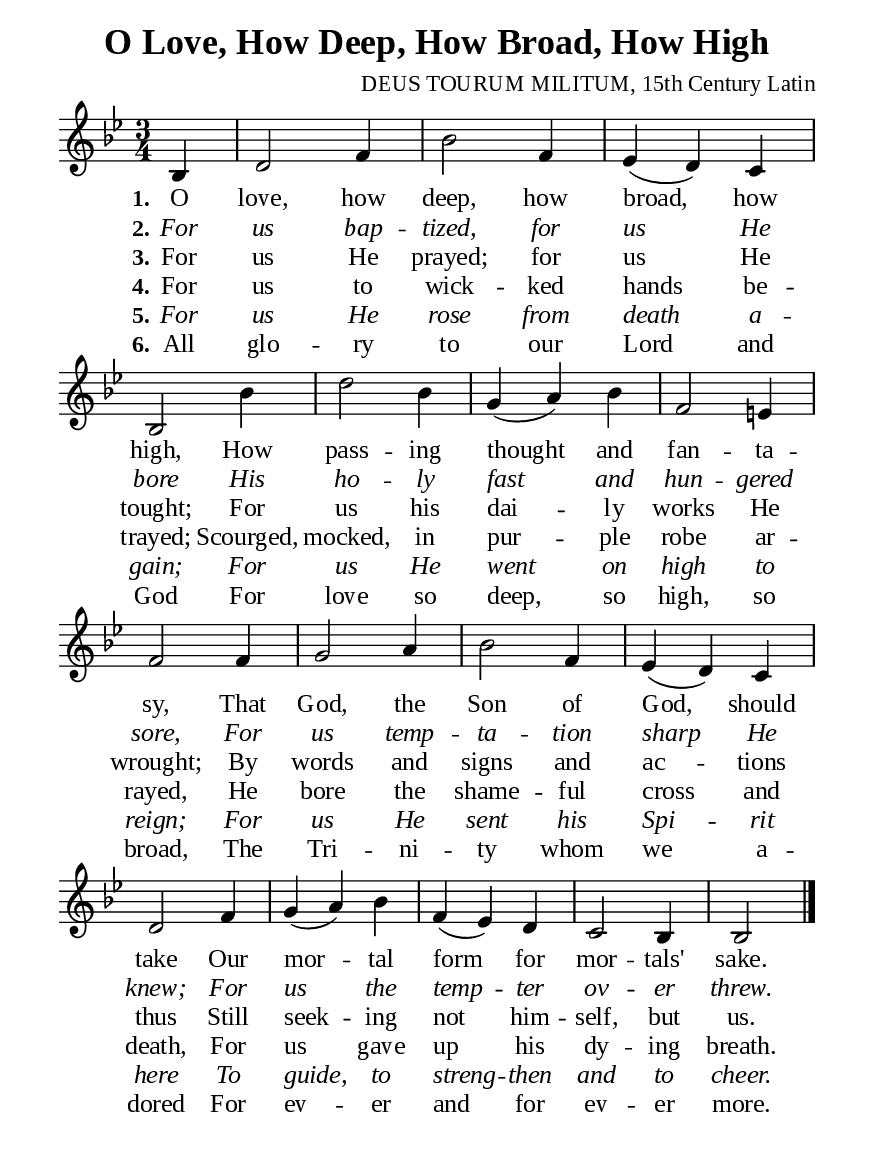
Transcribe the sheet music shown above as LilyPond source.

%%%%%%%%%%%%%%%%%%%%%%%%%%%%%
% CONTENTS OF THIS DOCUMENT
% 1. Common settings
% 2. Verse music
% 3. Verse lyrics
% 4. Layout
%%%%%%%%%%%%%%%%%%%%%%%%%%%%%

%%%%%%%%%%%%%%%%%%%%%%%%%%%%%
% 1. Common settings
%%%%%%%%%%%%%%%%%%%%%%%%%%%%%
\version "2.18.2"

\header {
  title = "O Love, How Deep, How Broad, How High"
  composer = "DEUS TOURUM MILITUM, 15th Century Latin"
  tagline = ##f
}

global= {
  \key bes \major
  \time 3/4
  \override Score.BarNumber.break-visibility = ##(#f #f #f)
  \override Lyrics.LyricSpace.minimum-distance = #3.0
}

\paper {
  #(set-paper-size "a5")
  top-margin = 3.2\mm
  bottom-marign = 10\mm
  left-margin = 10\mm
  right-margin = 10\mm
  indent = #0
  #(define fonts
	 (make-pango-font-tree "Liberation Serif"
	 		       "Liberation Serif"
			       "Liberation Serif"
			       (/ 20 20)))
}

printItalic = \with {
  \override LyricText.font-shape = #'italic
}

%%%%%%%%%%%%%%%%%%%%%%%%%%%%%
% 2. Verse music
%%%%%%%%%%%%%%%%%%%%%%%%%%%%%
musicVerseSoprano = \relative c' {
                    \partial 4 bes4 |
  %{	01	%} d2 f4 |
  %{	02	%} bes2 f4 |
  %{	03	%} ees4 (d) c |
  %{	04	%} bes2 bes'4 |
  %{	05	%} d2 bes4 |
  %{	06	%} g (a) bes |
  %{	07	%} f2 e!4 |
  %{	08	%} f2 f4 |
  %{	09	%} g2 a4 |
  %{	10	%} bes2 f4 |
  %{	11	%} ees (d) c |
  %{	12	%} d2 f4 |
  %{	13	%} g (a) bes |
  %{	14	%} f (ees) d |
  %{	15	%} c2 bes4 |
                    bes2 \bar "|."
}

%%%%%%%%%%%%%%%%%%%%%%%%%%%%%
% 3. Verse lyrics
%%%%%%%%%%%%%%%%%%%%%%%%%%%%%
verseOne = \lyricmode {
  \set stanza = #"1."
  O love, how deep, how broad, how high,
  How pass -- ing thought and fan -- ta -- sy,
  That God, the Son of God, should take
  Our mor -- tal form for mor -- tals' sake.
}

verseTwo = \lyricmode {
  \set stanza = #"2."
  For us bap -- tized, for us He bore
  His ho -- ly fast and hun -- gered sore,
  For us temp -- ta -- tion sharp He knew;
  For us the temp -- ter ov -- er threw.
}

verseThree = \lyricmode {
  \set stanza = #"3."
  For us He prayed; for us He tought;
  For us his dai -- ly works He wrought;
  By words and signs and ac -- tions thus
  Still seek -- ing not him -- self, but us.
}

verseFour = \lyricmode {
  \set stanza = #"4."
  For us to wick -- ked hands be -- trayed;
  Scourged, mocked, in pur -- ple robe ar -- rayed,
  He bore the shame -- ful cross and death,
  For us gave up his dy -- ing breath.
}

verseFive = \lyricmode {
  \set stanza = #"5."
  For us He rose from death a -- gain;
  For us He went on high to reign;
  For us He sent his Spi -- rit here
  To guide, to streng -- then and to cheer.
}

verseSix = \lyricmode {
  \set stanza = #"6."
  All glo -- ry to our Lord and God
  For love so deep, so high, so broad,
  The Tri -- ni -- ty whom we a -- dored
  For ev -- er and for ev -- er more.
}

%%%%%%%%%%%%%%%%%%%%%%%%%%%%%
% 4. Layout
%%%%%%%%%%%%%%%%%%%%%%%%%%%%%
\score {
    \new ChoirStaff <<
      \new Staff <<
        \clef "treble"
        \new Voice = "sopranos" { \global   \musicVerseSoprano }
      >>
      \new Lyrics \lyricsto sopranos \verseOne
      \new Lyrics \printItalic \lyricsto sopranos \verseTwo
      \new Lyrics \lyricsto sopranos \verseThree
      \new Lyrics \lyricsto sopranos \verseFour
      \new Lyrics \printItalic \lyricsto sopranos \verseFive
      \new Lyrics \lyricsto sopranos \verseSix
    >>
}
